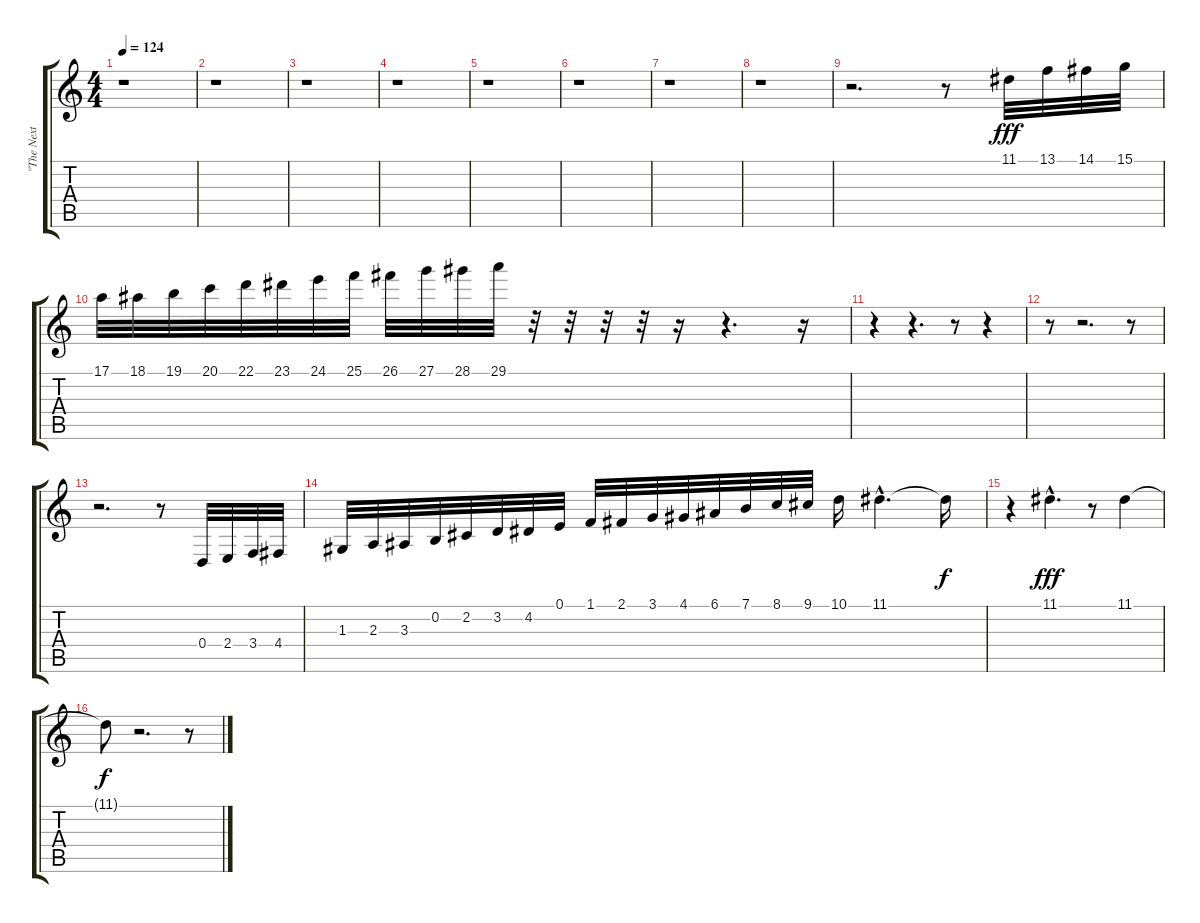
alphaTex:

\track ("\"The Next" "\"The Next") {instrument fx4atmosphere}
\staff {score tabs}
\tuning (E4 B3 G3 D3 A2 E2) {hide}
\ts (4 4)
\tempo 124
\clef g2
\ks c
r.1{dy fff} |
r.1 |
r.1 |
r.1 |
r.1 |
r.1 |
r.1 |
r.1 |
r.2{d} r.8 11.1.32{volume 11 balance 10 instrument ocarina} 13.1.32 14.1.32 15.1.32 |
17.1.32 18.1.32 19.1.32 20.1.32 22.1.32 23.1.32 24.1.32 25.1.32 26.1.32 27.1.32 28.1.32 29.1.32 r.32 r.32 r.32 r.32 r.16 r.4{d} r.16 |
r.4 r.4{d volume 6} r.8 r.4{volume 3} |
r.8 r.2{d} r.8 |
r.2{d} r.8 0.4.32{volume 11 balance 6 instrument ocarina} 2.4.32 3.4.32 4.4.32 |
1.3.32 2.3.32 3.3.32 0.2.32 2.2.32 3.2.32 4.2.32 0.1.32 1.1.32 2.1.32 3.1.32 4.1.32 6.1.32 7.1.32 8.1.32 9.1.32 10.1.16 11.1{hac}.4{d} 11.1{t}.16{dy f} |
r.4 11.1{hac}.4{d dy fff volume 6} r.8 11.1.4{volume 3} |
11.1{t}.8{dy f} r.2{d} r.8
